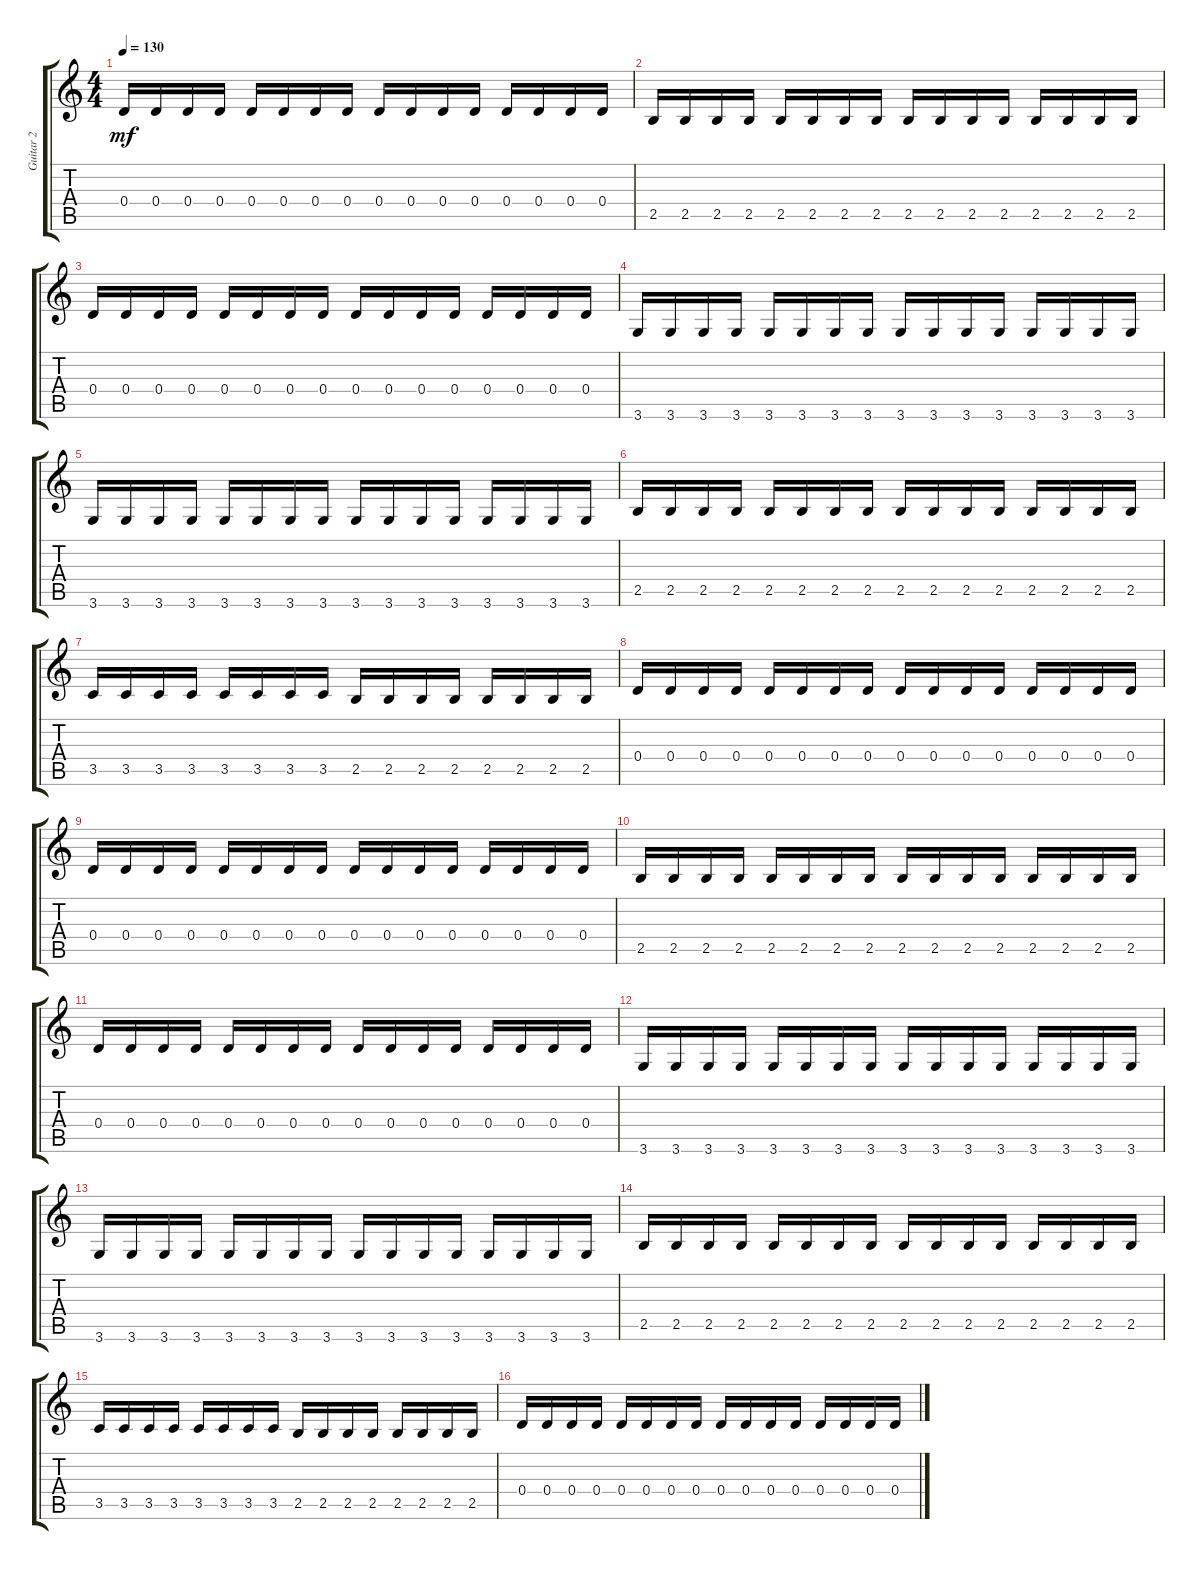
\track ("Guitar 2" "Guitar 2") {instrument electricguitarmuted}
\staff {score tabs}
\tuning (E4 B3 G3 D3 A2 E2) {hide}
\ts (4 4)
\tempo 130
\clef g2
\ks c
0.4.16{dy mf} 0.4.16 0.4.16 0.4.16 0.4.16 0.4.16 0.4.16 0.4.16 0.4.16 0.4.16 0.4.16 0.4.16 0.4.16 0.4.16 0.4.16 0.4.16 |
2.5.16 2.5.16 2.5.16 2.5.16 2.5.16 2.5.16 2.5.16 2.5.16 2.5.16 2.5.16 2.5.16 2.5.16 2.5.16 2.5.16 2.5.16 2.5.16 |
0.4.16 0.4.16 0.4.16 0.4.16 0.4.16 0.4.16 0.4.16 0.4.16 0.4.16 0.4.16 0.4.16 0.4.16 0.4.16 0.4.16 0.4.16 0.4.16 |
3.6.16 3.6.16 3.6.16 3.6.16 3.6.16 3.6.16 3.6.16 3.6.16 3.6.16 3.6.16 3.6.16 3.6.16 3.6.16 3.6.16 3.6.16 3.6.16 |
3.6.16 3.6.16 3.6.16 3.6.16 3.6.16 3.6.16 3.6.16 3.6.16 3.6.16 3.6.16 3.6.16 3.6.16 3.6.16 3.6.16 3.6.16 3.6.16 |
2.5.16 2.5.16 2.5.16 2.5.16 2.5.16 2.5.16 2.5.16 2.5.16 2.5.16 2.5.16 2.5.16 2.5.16 2.5.16 2.5.16 2.5.16 2.5.16 |
3.5.16 3.5.16 3.5.16 3.5.16 3.5.16 3.5.16 3.5.16 3.5.16 2.5.16 2.5.16 2.5.16 2.5.16 2.5.16 2.5.16 2.5.16 2.5.16 |
0.4.16 0.4.16 0.4.16 0.4.16 0.4.16 0.4.16 0.4.16 0.4.16 0.4.16 0.4.16 0.4.16 0.4.16 0.4.16 0.4.16 0.4.16 0.4.16 |
0.4.16 0.4.16 0.4.16 0.4.16 0.4.16 0.4.16 0.4.16 0.4.16 0.4.16 0.4.16 0.4.16 0.4.16 0.4.16 0.4.16 0.4.16 0.4.16 |
2.5.16 2.5.16 2.5.16 2.5.16 2.5.16 2.5.16 2.5.16 2.5.16 2.5.16 2.5.16 2.5.16 2.5.16 2.5.16 2.5.16 2.5.16 2.5.16 |
0.4.16 0.4.16 0.4.16 0.4.16 0.4.16 0.4.16 0.4.16 0.4.16 0.4.16 0.4.16 0.4.16 0.4.16 0.4.16 0.4.16 0.4.16 0.4.16 |
3.6.16 3.6.16 3.6.16 3.6.16 3.6.16 3.6.16 3.6.16 3.6.16 3.6.16 3.6.16 3.6.16 3.6.16 3.6.16 3.6.16 3.6.16 3.6.16 |
3.6.16 3.6.16 3.6.16 3.6.16 3.6.16 3.6.16 3.6.16 3.6.16 3.6.16 3.6.16 3.6.16 3.6.16 3.6.16 3.6.16 3.6.16 3.6.16 |
2.5.16 2.5.16 2.5.16 2.5.16 2.5.16 2.5.16 2.5.16 2.5.16 2.5.16 2.5.16 2.5.16 2.5.16 2.5.16 2.5.16 2.5.16 2.5.16 |
3.5.16 3.5.16 3.5.16 3.5.16 3.5.16 3.5.16 3.5.16 3.5.16 2.5.16 2.5.16 2.5.16 2.5.16 2.5.16 2.5.16 2.5.16 2.5.16 |
0.4.16 0.4.16 0.4.16 0.4.16 0.4.16 0.4.16 0.4.16 0.4.16 0.4.16 0.4.16 0.4.16 0.4.16 0.4.16 0.4.16 0.4.16 0.4.16
